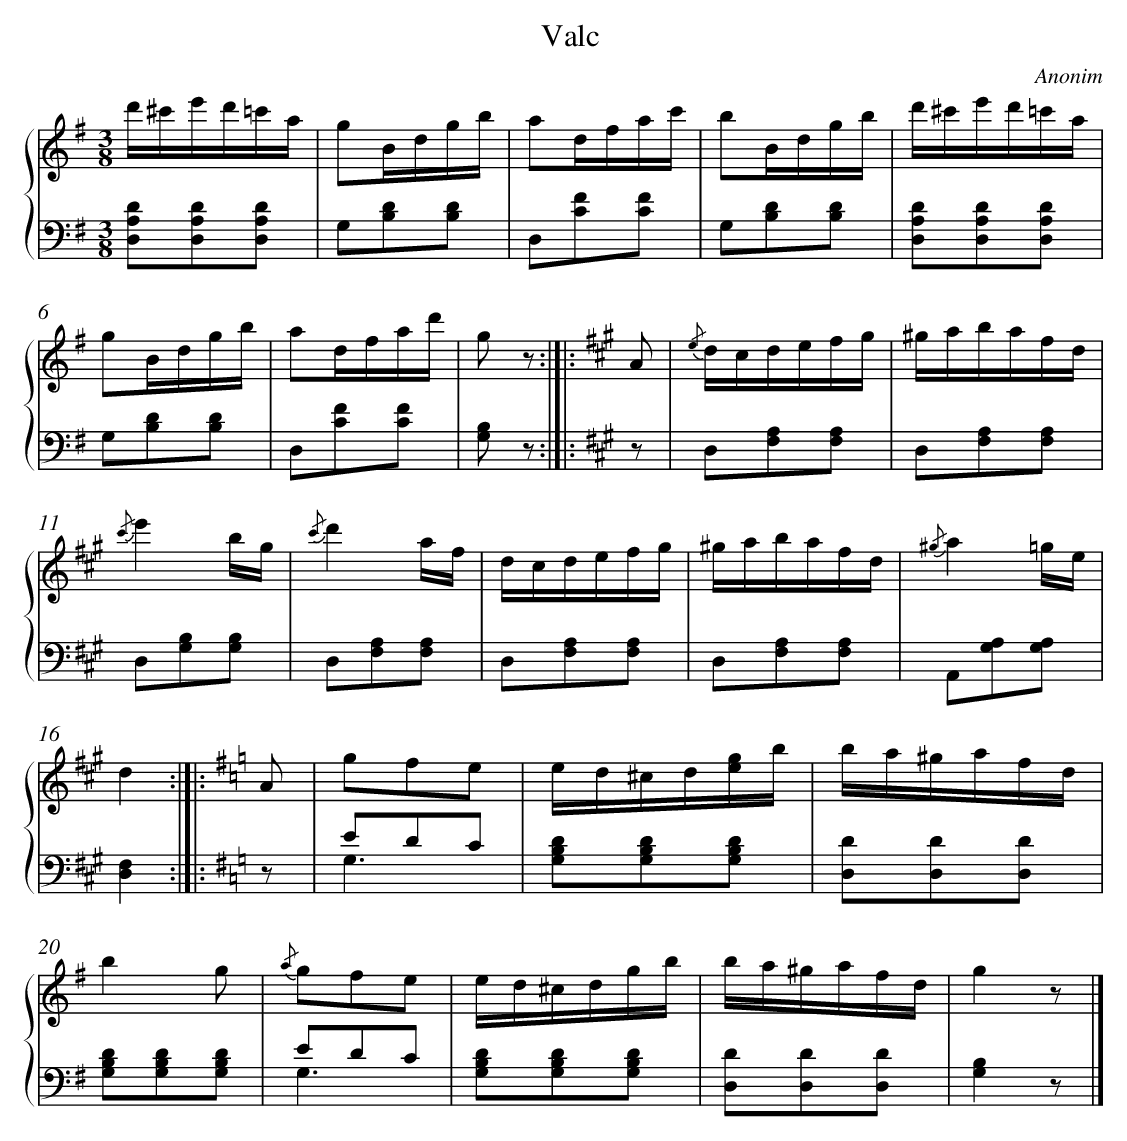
X:1
T: Valc
C: Anonim
L: 1/8
M: 3/8
%%staves {1 2}
V: 1 clef=treble
V: 2 clef=bass
K: G
[V:1] d'/^c'/e'/d'/=c'/a/ |
[V:2] [D,A,D][D,A,D][D,A,D] |
[V:1] gB/d/g/b/ |
[V:2] G,[B,D][B,D] |
[V:1] ad/f/a/c'/ |
[V:2] D,[CF][CF] |
[V:1] bB/d/g/b/ |
[V:2] G,[B,D][B,D] |
[V:1] d'/^c'/e'/d'/=c'/a/ |
[V:2] [D,A,D][D,A,D][D,A,D] |
[V:1] gB/d/g/b/ |
[V:2] G,[B,D][B,D] |
[V:1] ad/f/a/d'/ |
[V:2] D,[CF][CF] |
[V:1] g z :|]|:
[V:2] [G,B,] z :|]|:
[V:1]  [K:A] A [I:setbarnb 9]|
[V:2]  [K:A] z |
[V:1] {/e} d/c/d/e/f/g/ |
[V:2] D,[F,A,][F,A,] |
[V:1] ^g/a/b/a/f/d/ |
[V:2] D,[F,A,][F,A,] |
[V:1] {/c'}e'2b/g/ |
[V:2] D,[G,B,][G,B,] |
[V:1] {/c'}d'2a/f/ |
[V:2] D,[F,A,][F,A,] |
[V:1] d/c/d/e/f/g/ |
[V:2] D,[F,A,][F,A,] |
[V:1] ^g/a/b/a/f/d/ |
[V:2] D,[F,A,][F,A,] |
[V:1] {/^g}a2=g/e/ |
[V:2] A,,[G,A,][G,A,] |
[V:1] d2 :|]|:
[V:2] [D,2F,2] :|]|:
[V:1]  [K:G] A [I:setbarnb 17]|
[V:2]  [K:G] z |
[V:1] gfe |
[V:2] EDC & G,3 |
[V:1] e/d/^c/d/[e/g/]b/ |
[V:2] [G,B,D][G,B,D][G,B,D] |
[V:1] b/a/^g/a/f/d/ |
[V:2] [D,D][D,D][D,D] |
[V:1] b2g |
[V:2] [G,B,D][G,B,D][G,B,D] |
[V:1] {/a} gfe |
[V:2] EDC & G,3 |
[V:1] e/d/^c/d/g/b/ |
[V:2] [G,B,D][G,B,D][G,B,D] |
[V:1] b/a/^g/a/f/d/ |
[V:2] [D,D][D,D][D,D] |
[V:1] g2z |]
[V:2] [G,2B,2]z |]
